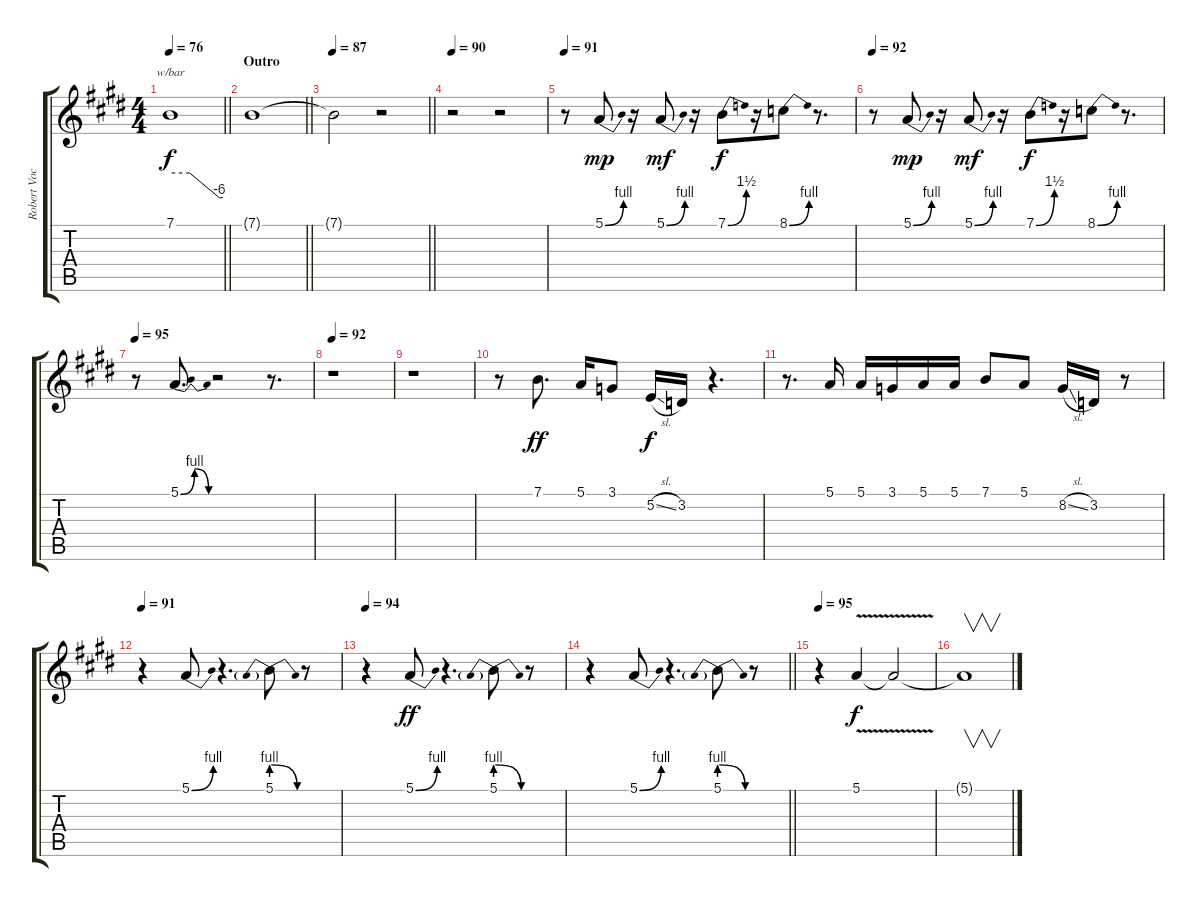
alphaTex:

\track ("Robert Vocals" "Robert Voc") {instrument oboe}
\staff {score tabs}
\tuning (E4 B3 G3 D3 A2 E2) {hide}
\ts (4 4)
\tempo 76
\clef g2
\barLineRight lightlight
\ks e
7.1.1{tbe (custom default 0 0 22 0 56 -24 60 -24) dy f balance 1} |
\section ("" "Outro")
\barLineRight lightlight
7.1{t}.1{balance 15} |
\tempo 87
\barLineRight lightlight
7.1{t}.2{balance 15} r.2 |
\tempo 90
r.2 r.2 |
\tempo 91
r.8{balance 8} 5.1{be (bend 0 0 60 4)}.8{dy mp} r.16 5.1{be (bend 0 0 60 4)}.8{dy mf} r.16 7.1{be (bend 0 0 60 6)}.8{dy f} r.16 8.1{be (bend 0 0 60 4)}.8 r.8{d} |
\tempo 92
r.8 5.1{be (bend 0 0 60 4)}.8{dy mp} r.16 5.1{be (bend 0 0 60 4)}.8{dy mf} r.16 7.1{be (bend 0 0 60 6)}.8{dy f} r.16 8.1{be (bend 0 0 60 4)}.8 r.8{d} |
\tempo 95
r.8 5.1{be (bendrelease 0 0 21 4 38 4 60 0)}.8{d} r.2 r.8{d} |
\tempo 92
r.1 |
r.1 |
r.8 7.1.8{d dy ff} 5.1.16 3.1.8 5.2{sl}.16{dy f} 3.2.16 r.4{d} |
r.8{d} 5.1.16 5.1.16 3.1.16 5.1.16 5.1.16 7.1.8 5.1.8 8.2{sl}.16 3.2.16 r.8 |
\tempo 91
r.4 5.1{be (bend 0 0 60 4)}.8 r.4{d} 5.1{be (prebendrelease 0 4 60 0)}.8 r.8 |
\tempo 94
r.4 5.1{be (bend 0 0 60 4)}.8{dy ff} r.4{d} 5.1{be (prebendrelease 0 4 60 0)}.8 r.8 |
\barLineRight lightlight
r.4 5.1{be (bend 0 0 60 4)}.8 r.4{d} 5.1{be (prebendrelease 0 4 60 0)}.8 r.8 |
\tempo 95
r.4{balance 16} 5.1{v}.4{dy f balance 0} 5.1{t}.2{balance 16} |
5.1{t}.1{v balance 0}
